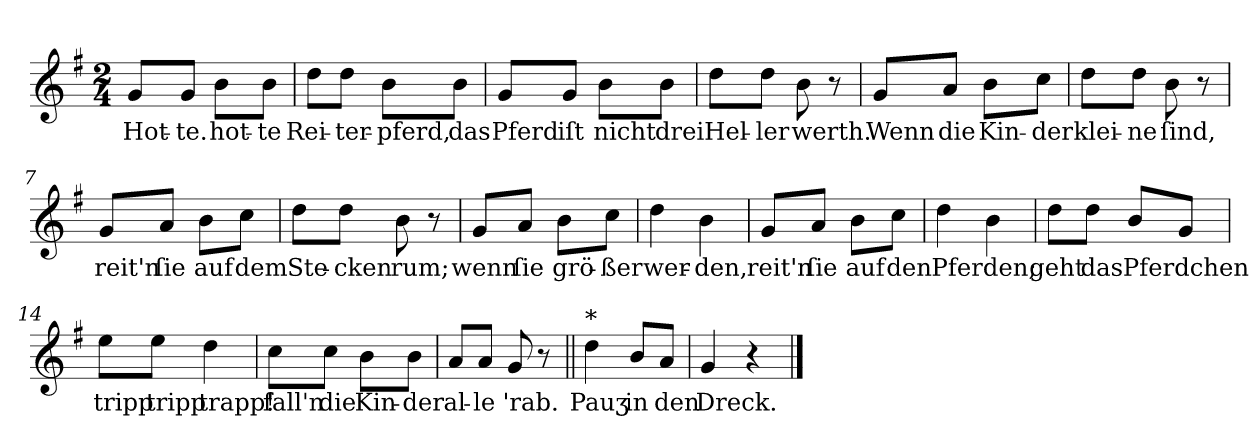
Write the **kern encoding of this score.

**kern	**text
*part1	*part1
*staff1	*staff1
*clefG2	*
*k[f#]	*
*G:	*
*M2/4	*
=1	=1
8g/L	Hot-
8g/J	-te.
8b\L	hot-
8b\J	-te
=2	=2
8dd\L	Rei-
8dd\J	-ter-
8b\L	-pferd,
8b\J	das
=3	=3
8g/L	Pferd
8g/J	iſt
8b\L	nicht
8b\J	drei
=4	=4
8dd\L	Hel-
8dd\J	-ler
8b	werth.
8r	.
=5	=5
8g/L	Wenn
8a/J	die
8b\L	Kin-
8cc\J	-der
=6	=6
8dd\L	klei-
8dd\J	-ne
8b	ſind,
8r	.
=7	=7
8g/L	reit'n
8a/J	ſie
8b\L	auf
8cc\J	dem
=8	=8
8dd\L	Ste-
8dd\J	-cken
8b	rum;
8r	.
=9	=9
8g/L	wenn
8a/J	ſie
8b\L	grö-
8cc\J	-ßer
=10	=10
4dd	wer-
4b	-den,
=11	=11
8g/L	reit'n
8a/J	ſie
8b\L	auf
8cc\J	den
=12	=12
4dd	Pferden;
4b	.
=13	=13
8dd\L	geht
8dd\J	das
8b/L	Pferdchen
8g/J	.
=14	=14
8ee\L	tripp
8ee\J	tripp
4dd	trapp!
=15	=15
8cc\L	fall'n
8cc\J	die
8b\L	Kin-
8b\J	-der
=16	=16
8a/L	al-
8a/J	-le
8g	'rab.
8r	.
=17||	=17||
!LO:TX:a:t=*	!
4dd	Pauʒ
8b/L	in
8a/J	den
=18	=18
4g	Dreck.
4r	.
==	==
*-	*-
